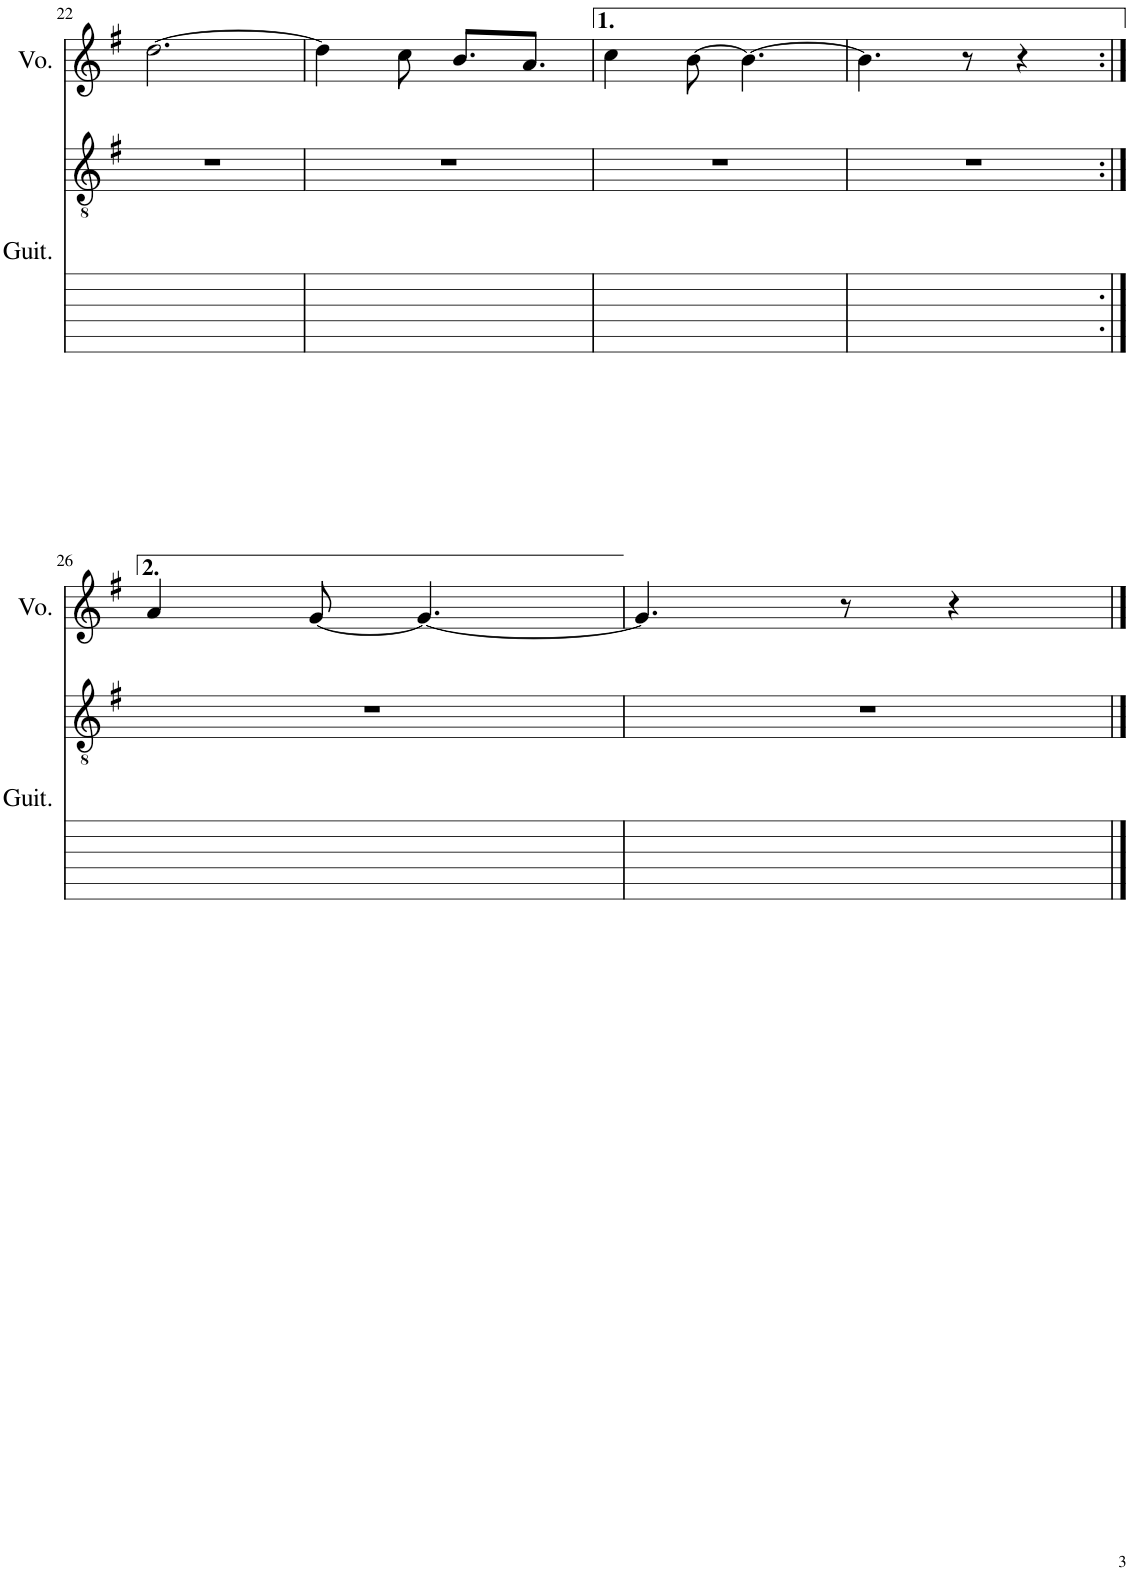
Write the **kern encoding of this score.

**kern	**kern	**kern
*part2	*part2	*part1
*staff3	*staff2	*staff1
*I"Guitarra acústica	*	*I"Voz
*I'Guit.	*	*I'Vo.
!!LO:PB:g=z
*	*clefGv2	*clefG2
*	*k[f#]	*k[f#]
*M6/8	*M6/8	*M6/8
=22	=22	=22
2.r	2.r	[2.dd\
=23	=23	=23
2.r	2.r	4dd\]
.	.	8cc\
.	.	8.b/L
.	.	8.a/J
=24	=24	=24
2.r	2.r	4cc\
.	.	[8b\
.	.	4.b\_
=25	=25	=25
2.r	2.r	4.b\]
.	.	8r
.	.	4r
!!LO:LB:g=z
=26:|!	=26:|!	=26:|!
2.r	2.r	4a/
.	.	[8g/
.	.	4.g/_
=27	=27	=27
2.r	2.r	4.g/]
.	.	8r
.	.	4r
==	==	==
*-	*-	*-
